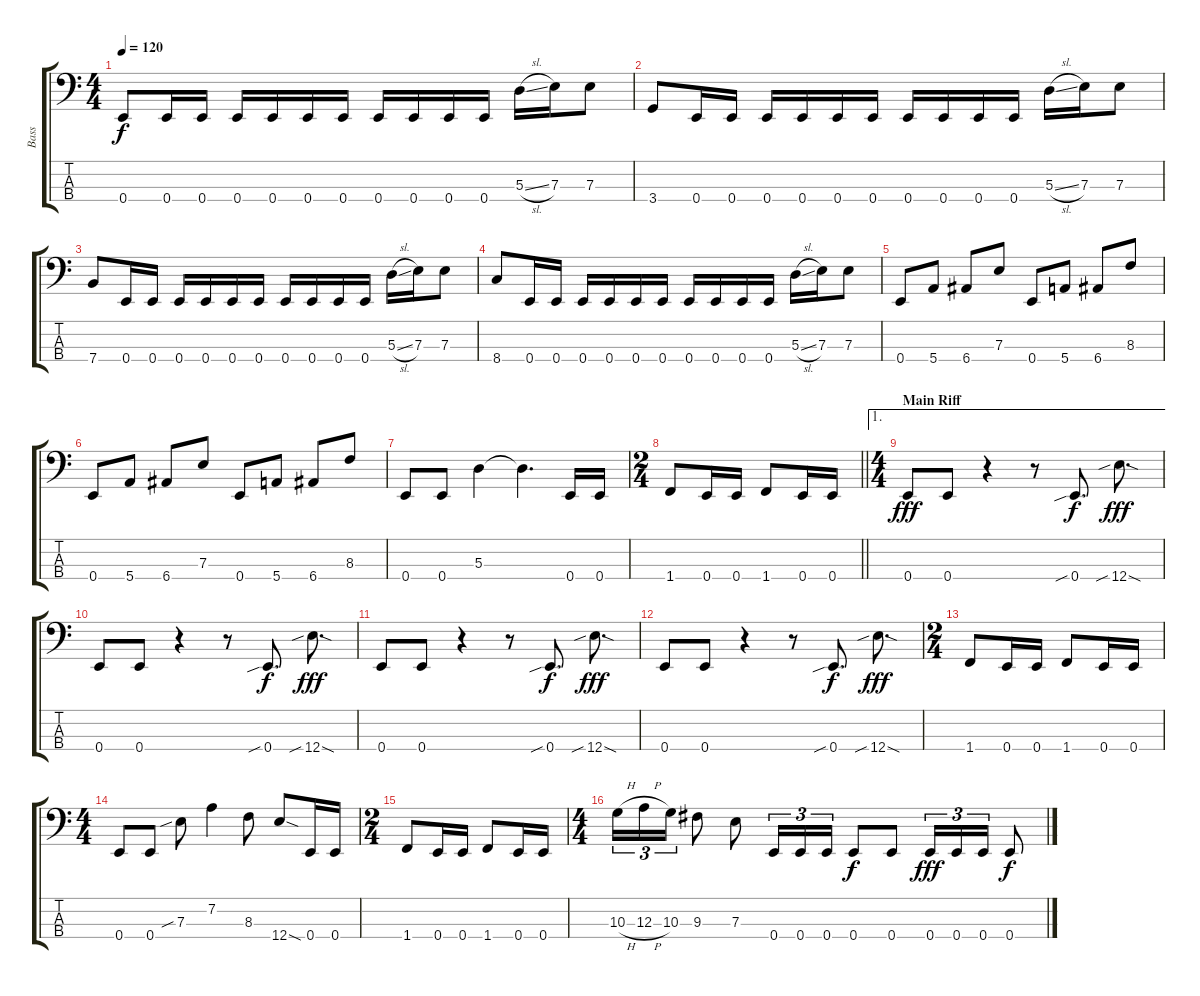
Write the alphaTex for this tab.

\track ("Bass" "Bass") {instrument electricbassfinger}
\staff {score tabs}
\tuning (G2 D2 A1 E1) {hide}
\ts (4 4)
\tempo 120
\clef f4
\ks c
0.4.8{dy f} 0.4.16 0.4.16 0.4.16 0.4.16 0.4.16 0.4.16 0.4.16 0.4.16 0.4.16 0.4.16 5.3{sl}.16 7.3.16 7.3.8 |
3.4.8 0.4.16 0.4.16 0.4.16 0.4.16 0.4.16 0.4.16 0.4.16 0.4.16 0.4.16 0.4.16 5.3{sl}.16 7.3.16 7.3.8 |
7.4.8 0.4.16 0.4.16 0.4.16 0.4.16 0.4.16 0.4.16 0.4.16 0.4.16 0.4.16 0.4.16 5.3{sl}.16 7.3.16 7.3.8 |
8.4.8 0.4.16 0.4.16 0.4.16 0.4.16 0.4.16 0.4.16 0.4.16 0.4.16 0.4.16 0.4.16 5.3{sl}.16 7.3.16 7.3.8 |
0.4.8 5.4.8 6.4.8 7.3.8 0.4.8 5.4.8 6.4.8 8.3.8 |
0.4.8 5.4.8 6.4.8 7.3.8 0.4.8 5.4.8 6.4.8 8.3.8 |
0.4.8 0.4.8 5.3.4 5.3{t}.4{d} 0.4.16 0.4.16 |
\ts (2 4)
\barLineRight lightlight
1.4.8 0.4.16 0.4.16 1.4.8 0.4.16 0.4.16 |
\ae 1
\ts (4 4)
\section ("" "Main Riff")
0.4.8{dy fff} 0.4.8 r.4 r.8 0.4{sib}.8{d dy f} 12.4{sib sod}.8{d dy fff} |
0.4.8 0.4.8 r.4 r.8 0.4{sib}.8{d dy f} 12.4{sib sod}.8{d dy fff} |
0.4.8 0.4.8 r.4 r.8 0.4{sib}.8{d dy f} 12.4{sib sod}.8{d dy fff} |
0.4.8 0.4.8 r.4 r.8 0.4{sib}.8{d dy f} 12.4{sib sod}.8{d dy fff} |
\ts (2 4)
1.4.8 0.4.16 0.4.16 1.4.8 0.4.16 0.4.16 |
\ts (4 4)
0.4.8 0.4.8 7.3{sib}.8 7.2.4 8.3.8 12.4{sod}.8 0.4.16 0.4.16 |
\ts (2 4)
1.4.8 0.4.16 0.4.16 1.4.8 0.4.16 0.4.16 |
\ts (4 4)
10.3{h}.16{tu (3 2)} 12.3{h}.16{tu (3 2)} 10.3.16{tu (3 2)} 9.3.8 7.3.8 0.4.16{tu (3 2)} 0.4.16{tu (3 2)} 0.4.16{tu (3 2)} 0.4.8{dy f} 0.4.8 0.4.16{tu (3 2) dy fff} 0.4.16{tu (3 2)} 0.4.16{tu (3 2)} 0.4.8{dy f}
